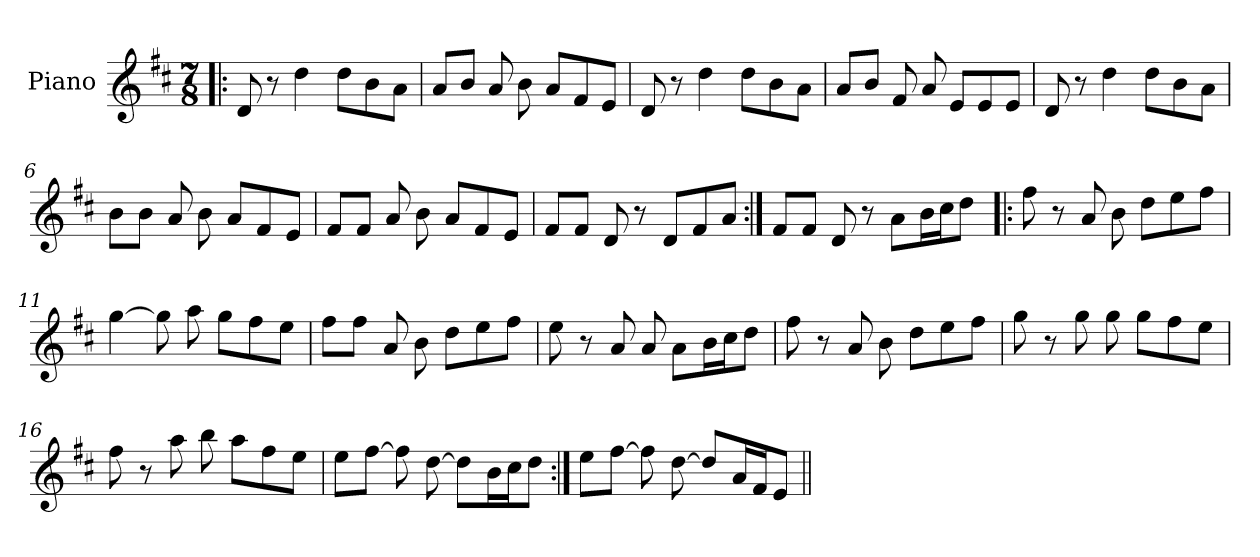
**kern
*part1
*staff1
*I"Piano
*I'Pno
*clefG2
*k[f#c#]
*b:
*M7/8
=1!|:
8d/
8r
4dd\
8dd\L
8b\
8a\J
=2
8a/L
8b/J
8a/
8b\
8a/L
8f#/
8e/J
=3
8d/
8r
4dd\
8dd\L
8b\
8a\J
=4
8a/L
8b/J
8f#/
8a/
8e/L
8e/
8e/J
=5
8d/
8r
4dd\
8dd\L
8b\
8a\J
=6
8b\L
8b\J
8a/
8b\
8a/L
8f#/
8e/J
=7
8f#/L
8f#/J
8a/
8b\
8a/L
8f#/
8e/J
=8
8f#/L
8f#/J
8d/
8r
8d/L
8f#/
8a/J
=9:|!
8f#/L
8f#/J
8d/
8r
8a\L
16b\L
16cc#\J
8dd\J
=10!|:
8ff#\
8r
8a/
8b\
8dd\L
8ee\
8ff#\J
=11
[4gg\
8gg\]
8aa\
8gg\L
8ff#\
8ee\J
=12
8ff#\L
8ff#\J
8a/
8b\
8dd\L
8ee\
8ff#\J
=13
8ee\
8r
8a/
8a/
8a\L
16b\L
16cc#\J
8dd\J
=14
8ff#\
8r
8a/
8b\
8dd\L
8ee\
8ff#\J
=15
8gg\
8r
8gg\
8gg\
8gg\L
8ff#\
8ee\J
=16
8ff#\
8r
8aa\
8bb\
8aa\L
8ff#\
8ee\J
=17
8ee\L
[8ff#\J
8ff#\]
[8dd\
8dd\L]
16b\L
16cc#\J
8dd\J
=18:|!
8ee\L
[8ff#\J
8ff#\]
[8dd\
8dd/L]
16a/L
16f#/J
8e/J
=||
*-
